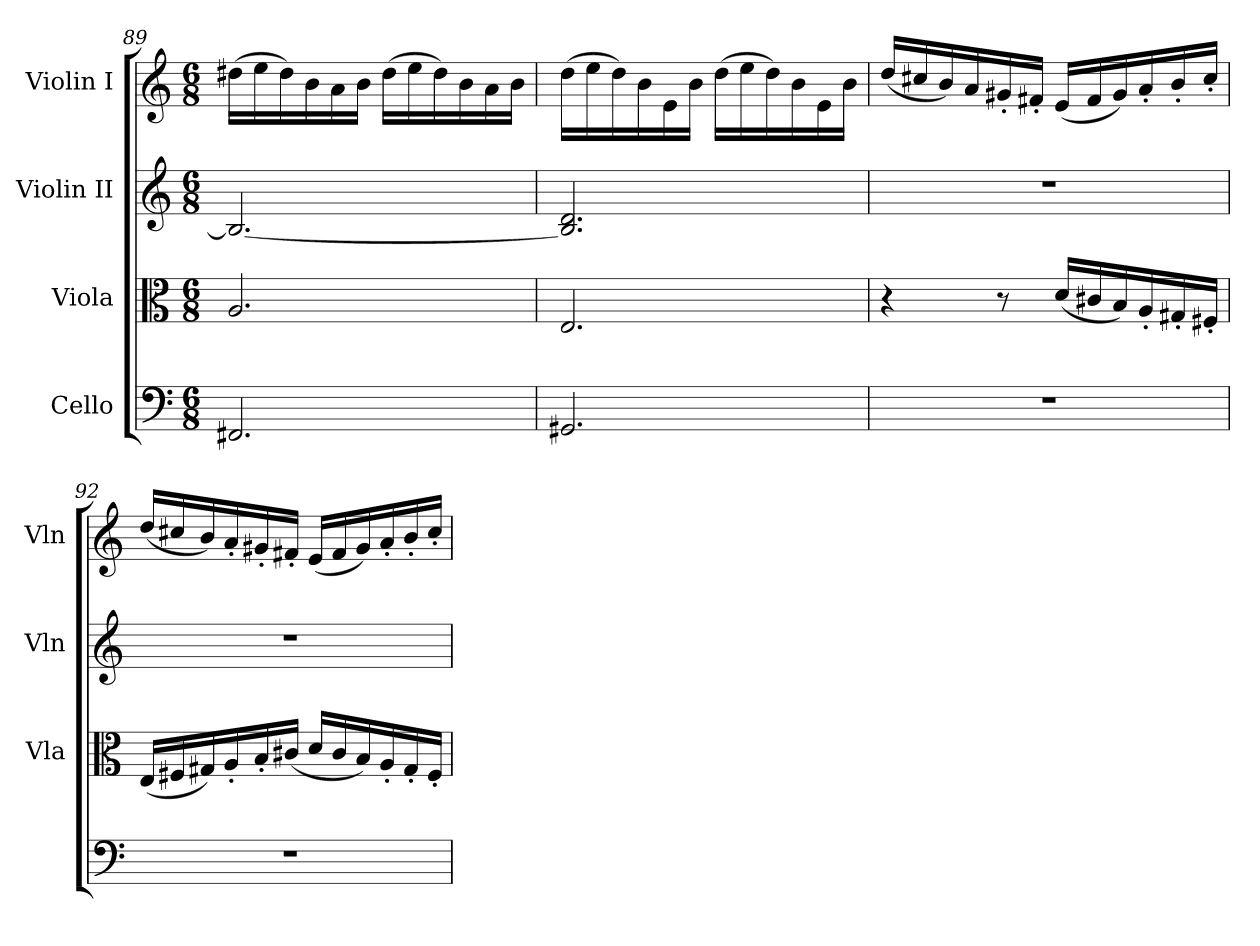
**kern	**kern	**kern	**kern
*part4	*part3	*part2	*part1
*staff4	*staff3	*staff2	*staff1
*I"Cello	*I"Viola	*I"Violin II	*I"Violin I
*	*I'Vla	*I'Vln	*I'Vln
*clefF4	*clefC3	*clefG2	*clefG2
*k[]	*k[]	*k[]	*k[]
*M6/8	*M6/8	*M6/8	*M6/8
=89	=89	=89	=89
2.FF#X/	2.A/	2.B/_	(>16dd#X\LL
.	.	.	16ee\
.	.	.	16dd#\)
.	.	.	16b\
.	.	.	16a\
.	.	.	16b\JJ
.	.	.	(>16dd#\LL
.	.	.	16ee\
.	.	.	16dd#\)
.	.	.	16b\
.	.	.	16a\
.	.	.	16b\JJ
=90	=90	=90	=90
2.GG#X/	2.E/	2.B/] 2.d/	(>16dd\LL
.	.	.	16ee\
.	.	.	16dd\)
.	.	.	16b\
.	.	.	16e\
.	.	.	16b\JJ
.	.	.	(>16dd\LL
.	.	.	16ee\
.	.	.	16dd\)
.	.	.	16b\
.	.	.	16e\
.	.	.	16b\JJ
=91	=91	=91	=91
2.r	4r	2.r	(<16dd/LL
.	.	.	16cc#X/
.	.	.	16b/)
.	.	.	16a/
.	8r	.	16g#X'/
.	.	.	16f#X'/JJ
.	(<16d/LL	.	(<16e/LL
.	16c#X/	.	16f#/
.	16B/)	.	16g#/)
.	16A'/	.	16a'/
.	16G#X'/	.	16b'/
.	16F#X'/JJ	.	16cc#'/JJ
=92	=92	=92	=92
2.r	(<16E/LL	2.r	(<16dd/LL
.	16F#X/	.	16cc#X/
.	16G#X/)	.	16b/)
.	16A'/	.	16a'/
.	16B'/	.	16g#X'/
.	(<16c#X/JJ	.	16f#X'/JJ
.	16d/LL	.	(<16e/LL
.	16c#/	.	16f#/
.	16B/)	.	16g#/)
.	16A'/	.	16a'/
.	16G#'/	.	16b'/
.	16F#'/JJ	.	16cc#'/JJ
=	=	=	=
*-	*-	*-	*-
